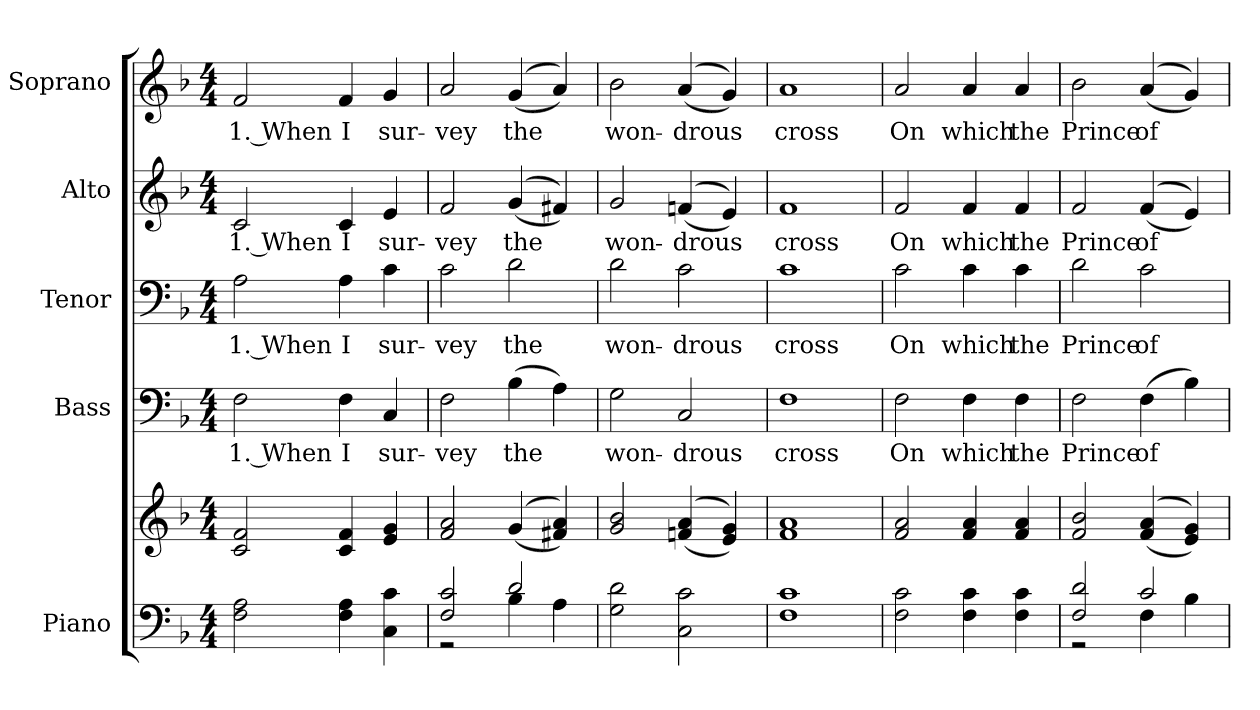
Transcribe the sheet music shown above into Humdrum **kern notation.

**kern	**kern	**kern	**text	**kern	**text	**kern	**text	**kern	**text
*part5	*part5	*part4	*part4	*part3	*part3	*part2	*part2	*part1	*part1
*staff6	*staff5	*staff4	*staff4	*staff3	*staff3	*staff2	*staff2	*staff1	*staff1
*I"Piano	*	*I"Bass	*	*I"Tenor	*	*I"Alto	*	*I"Soprano	*
*I'Pno.	*	*I'B.	*	*I'T.	*	*I'A.	*	*I'S.	*
!!LO:PB:g=z
*clefF4	*clefG2	*clefF4	*	*clefF4	*	*clefG2	*	*clefG2	*
*k[b-]	*k[b-]	*k[b-]	*	*k[b-]	*	*k[b-]	*	*k[b-]	*
*F:	*F:	*F:	*	*F:	*	*F:	*	*F:	*
*M4/4	*M4/4	*M4/4	*	*M4/4	*	*M4/4	*	*M4/4	*
*MM150	*MM150	*MM150	*	*MM150	*	*MM150	*	*MM150	*
=1	=1	=1	=1	=1	=1	=1	=1	=1	=1
!	!	!	!LO:LY:b:color=#000000	!	!	!	!	!	!
!	!	!	!	!	!LO:LY:b:color=#000000	!	!	!	!
!	!	!	!	!	!	!	!LO:LY:b:color=#000000	!	!
!	!	!	!	!	!	!	!	!	!LO:LY:b:color=#000000
2Fi\ 2Ai	2ci/ 2fi	2Fi\	1. When	2Ai\	1. When	2ci/	1. When	2fi/	1. When
!	!	!	!LO:LY:b:color=#000000	!	!	!	!	!	!
!	!	!	!	!	!LO:LY:b:color=#000000	!	!	!	!
!	!	!	!	!	!	!	!LO:LY:b:color=#000000	!	!
!	!	!	!	!	!	!	!	!	!LO:LY:b:color=#000000
4Fi\ 4Ai	4ci/ 4fi	4Fi\	I	4Ai\	I	4ci/	I	4fi/	I
!	!	!	!LO:LY:b:color=#000000	!	!	!	!	!	!
!	!	!	!	!	!LO:LY:b:color=#000000	!	!	!	!
!	!	!	!	!	!	!	!LO:LY:b:color=#000000	!	!
!	!	!	!	!	!	!	!	!	!LO:LY:b:color=#000000
4Ci\ 4ci	4ei/ 4gi	4Ci/	sur-	4ci\	sur-	4ei/	sur-	4gi/	sur-
=2	=2	=2	=2	=2	=2	=2	=2	=2	=2
*^	*	*	*	*	*	*	*	*	*
!	!	!	!	!LO:LY:b:color=#000000	!	!	!	!	!	!
!	!	!	!	!	!	!LO:LY:b:color=#000000	!	!	!	!
!	!	!	!	!	!	!	!	!LO:LY:b:color=#000000	!	!
!	!	!	!	!	!	!	!	!	!	!LO:LY:b:color=#000000
2Fi/ 2ci	2r	2fi/ 2ai	2Fi\	-vey	2ci\	-vey	2fi/	-vey	2ai/	-vey
!	!	!	!	!LO:LY:b:color=#000000	!	!	!	!	!	!
!	!	!	!	!	!	!LO:LY:b:color=#000000	!	!	!	!
!	!	!	!	!	!	!	!	!LO:LY:b:color=#000000	!	!
!	!	!	!	!	!	!	!	!	!	!LO:LY:b:color=#000000
2di/	4B-i\	((4gi/	(4B-i\	the	2di\	the	((4gi/	the	((4gi/	the
.	4Ai\	4f#Xi/ 4ai))	4Ai\)	.	.	.	4f#Xi/))	.	4ai/))	.
*v	*v	*	*	*	*	*	*	*	*	*
!!LO:PB:g=z
=3	=3	=3	=3	=3	=3	=3	=3	=3	=3
*^	*	*	*	*	*	*	*	*	*
!	!	!	!	!LO:LY:b:color=#000000	!	!	!	!	!	!
*v	*v	*	*	*	*	*	*	*	*	*
*^	*	*	*	*	*	*	*	*	*
!	!	!	!	!	!	!LO:LY:b:color=#000000	!	!	!	!
*v	*v	*	*	*	*	*	*	*	*	*
*^	*	*	*	*	*	*	*	*	*
!	!	!	!	!	!	!	!	!LO:LY:b:color=#000000	!	!
*v	*v	*	*	*	*	*	*	*	*	*
*^	*	*	*	*	*	*	*	*	*
!	!	!	!	!	!	!	!	!	!	!LO:LY:b:color=#000000
*v	*v	*	*	*	*	*	*	*	*	*
2Gi\ 2di	2gi/ 2b-i	2Gi\	won-	2di\	won-	2gi/	won-	2b-i\	won-
!	!	!	!LO:LY:b:color=#000000	!	!	!	!	!	!
!	!	!	!	!	!LO:LY:b:color=#000000	!	!	!	!
!	!	!	!	!	!	!	!LO:LY:b:color=#000000	!	!
!	!	!	!	!	!	!	!	!	!LO:LY:b:color=#000000
2Ci\ 2ci	((4fni/ 4ai	2Ci/	-drous	2ci\	-drous	((4fni/	-drous	((4ai/	-drous
.	4ei/ 4gi))	.	.	.	.	4ei/))	.	4gi/))	.
=4	=4	=4	=4	=4	=4	=4	=4	=4	=4
!	!	!	!LO:LY:b:color=#000000	!	!	!	!	!	!
!	!	!	!	!	!LO:LY:b:color=#000000	!	!	!	!
!	!	!	!	!	!	!	!LO:LY:b:color=#000000	!	!
!	!	!	!	!	!	!	!	!	!LO:LY:b:color=#000000
1Fi 1ci	1fi 1ai	1Fi	cross	1ci	cross	1fi	cross	1ai	cross
!!LO:PB:g=z
=5	=5	=5	=5	=5	=5	=5	=5	=5	=5
!	!	!	!LO:LY:b:color=#000000	!	!	!	!	!	!
!	!	!	!	!	!LO:LY:b:color=#000000	!	!	!	!
!	!	!	!	!	!	!	!LO:LY:b:color=#000000	!	!
!	!	!	!	!	!	!	!	!	!LO:LY:b:color=#000000
2Fi\ 2ci	2fi/ 2ai	2Fi\	On	2ci\	On	2fi/	On	2ai/	On
!	!	!	!LO:LY:b:color=#000000	!	!	!	!	!	!
!	!	!	!	!	!LO:LY:b:color=#000000	!	!	!	!
!	!	!	!	!	!	!	!LO:LY:b:color=#000000	!	!
!	!	!	!	!	!	!	!	!	!LO:LY:b:color=#000000
4Fi\ 4ci	4fi/ 4ai	4Fi\	which	4ci\	which	4fi/	which	4ai/	which
!	!	!	!LO:LY:b:color=#000000	!	!	!	!	!	!
!	!	!	!	!	!LO:LY:b:color=#000000	!	!	!	!
!	!	!	!	!	!	!	!LO:LY:b:color=#000000	!	!
!	!	!	!	!	!	!	!	!	!LO:LY:b:color=#000000
4Fi\ 4ci	4fi/ 4ai	4Fi\	the	4ci\	the	4fi/	the	4ai/	the
=6	=6	=6	=6	=6	=6	=6	=6	=6	=6
*^	*	*	*	*	*	*	*	*	*
!	!	!	!	!LO:LY:b:color=#000000	!	!	!	!	!	!
!	!	!	!	!	!	!LO:LY:b:color=#000000	!	!	!	!
!	!	!	!	!	!	!	!	!LO:LY:b:color=#000000	!	!
!	!	!	!	!	!	!	!	!	!	!LO:LY:b:color=#000000
2Fi/ 2di	2r	2fi/ 2b-i	2Fi\	Prince	2di\	Prince	2fi/	Prince	2b-i\	Prince
!	!	!	!	!LO:LY:b:color=#000000	!	!	!	!	!	!
!	!	!	!	!	!	!LO:LY:b:color=#000000	!	!	!	!
!	!	!	!	!	!	!	!	!LO:LY:b:color=#000000	!	!
!	!	!	!	!	!	!	!	!	!	!LO:LY:b:color=#000000
2ci/	4Fi\	((4fi/ 4ai	(4Fi\	of	2ci\	of	((4fi/	of	((4ai/	of
.	4B-i\	4ei/ 4gi))	4B-i\)	.	.	.	4ei/))	.	4gi/))	.
*v	*v	*	*	*	*	*	*	*	*	*
=	=	=	=	=	=	=	=	=	=
*-	*-	*-	*-	*-	*-	*-	*-	*-	*-
